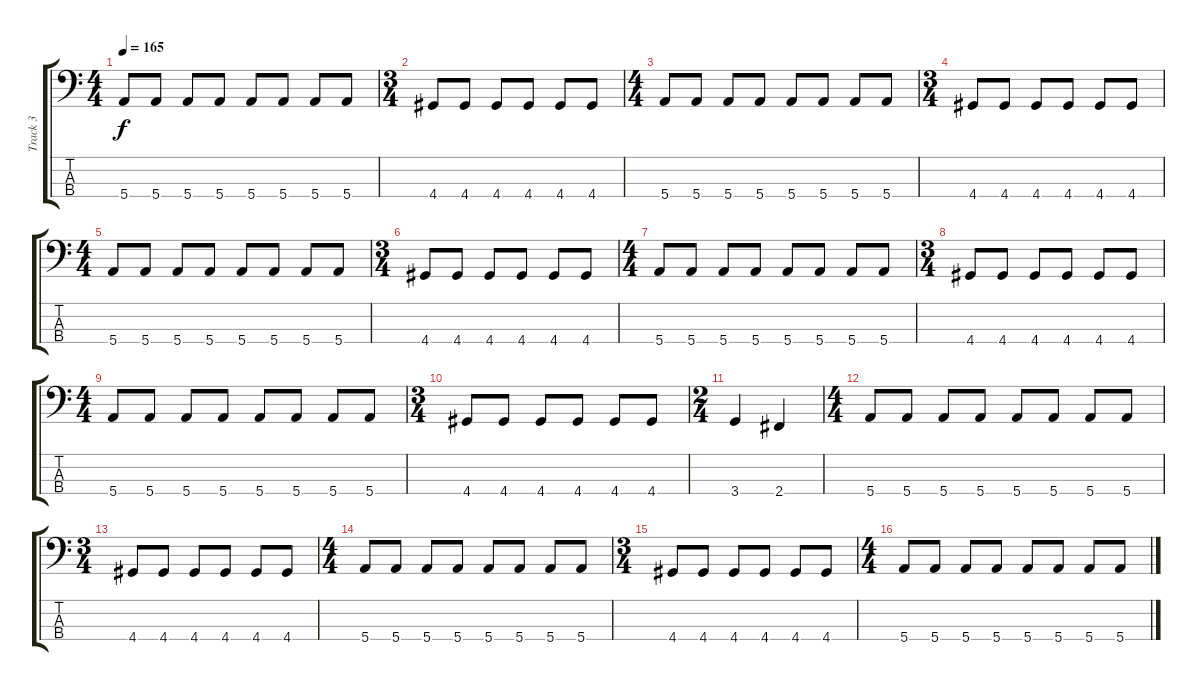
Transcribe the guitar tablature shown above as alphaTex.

\track ("Track 3" "Track 3") {instrument electricbassfinger}
\staff {score tabs}
\tuning (G2 D2 A1 E1) {hide}
\ts (4 4)
\tempo 165
\clef f4
\ks c
5.4.8{dy f} 5.4.8 5.4.8 5.4.8 5.4.8 5.4.8 5.4.8 5.4.8 |
\ts (3 4)
4.4.8 4.4.8 4.4.8 4.4.8 4.4.8 4.4.8 |
\ts (4 4)
5.4.8 5.4.8 5.4.8 5.4.8 5.4.8 5.4.8 5.4.8 5.4.8 |
\ts (3 4)
4.4.8 4.4.8 4.4.8 4.4.8 4.4.8 4.4.8 |
\ts (4 4)
5.4.8 5.4.8 5.4.8 5.4.8 5.4.8 5.4.8 5.4.8 5.4.8 |
\ts (3 4)
4.4.8 4.4.8 4.4.8 4.4.8 4.4.8 4.4.8 |
\ts (4 4)
5.4.8 5.4.8 5.4.8 5.4.8 5.4.8 5.4.8 5.4.8 5.4.8 |
\ts (3 4)
4.4.8 4.4.8 4.4.8 4.4.8 4.4.8 4.4.8 |
\ts (4 4)
5.4.8 5.4.8 5.4.8 5.4.8 5.4.8 5.4.8 5.4.8 5.4.8 |
\ts (3 4)
4.4.8 4.4.8 4.4.8 4.4.8 4.4.8 4.4.8 |
\ts (2 4)
3.4.4 2.4.4 |
\ts (4 4)
5.4.8 5.4.8 5.4.8 5.4.8 5.4.8 5.4.8 5.4.8 5.4.8 |
\ts (3 4)
4.4.8 4.4.8 4.4.8 4.4.8 4.4.8 4.4.8 |
\ts (4 4)
5.4.8 5.4.8 5.4.8 5.4.8 5.4.8 5.4.8 5.4.8 5.4.8 |
\ts (3 4)
4.4.8 4.4.8 4.4.8 4.4.8 4.4.8 4.4.8 |
\ts (4 4)
5.4.8 5.4.8 5.4.8 5.4.8 5.4.8 5.4.8 5.4.8 5.4.8
